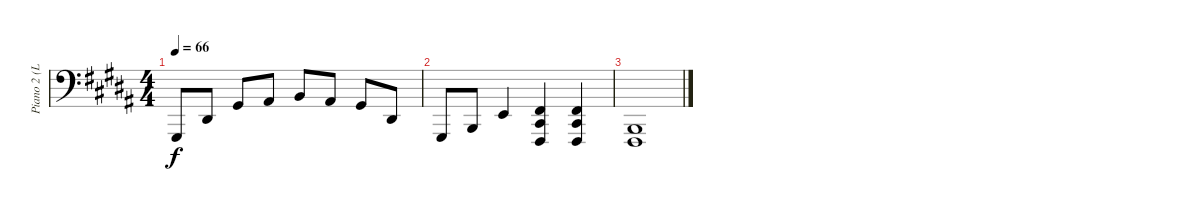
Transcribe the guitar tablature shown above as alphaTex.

\track ("Piano 2 (Left hand)" "Piano 2 (L") {instrument acousticgrandpiano}
\staff {score}
\tuning (C3 G2 D2 A1 E1 B0) {hide}
\ts (4 4)
\tempo 66
\clef f4
\ks b
4.5.8{dy f} 1.3.8 1.2.8 3.2.8 4.2.8 3.2.8 1.2.8 1.3.8 |
4.5.8 2.4.8 2.3.4 (4.3 4.4 2.5).4 (4.3 4.4 2.5).4 |
(2.4 2.5).1
